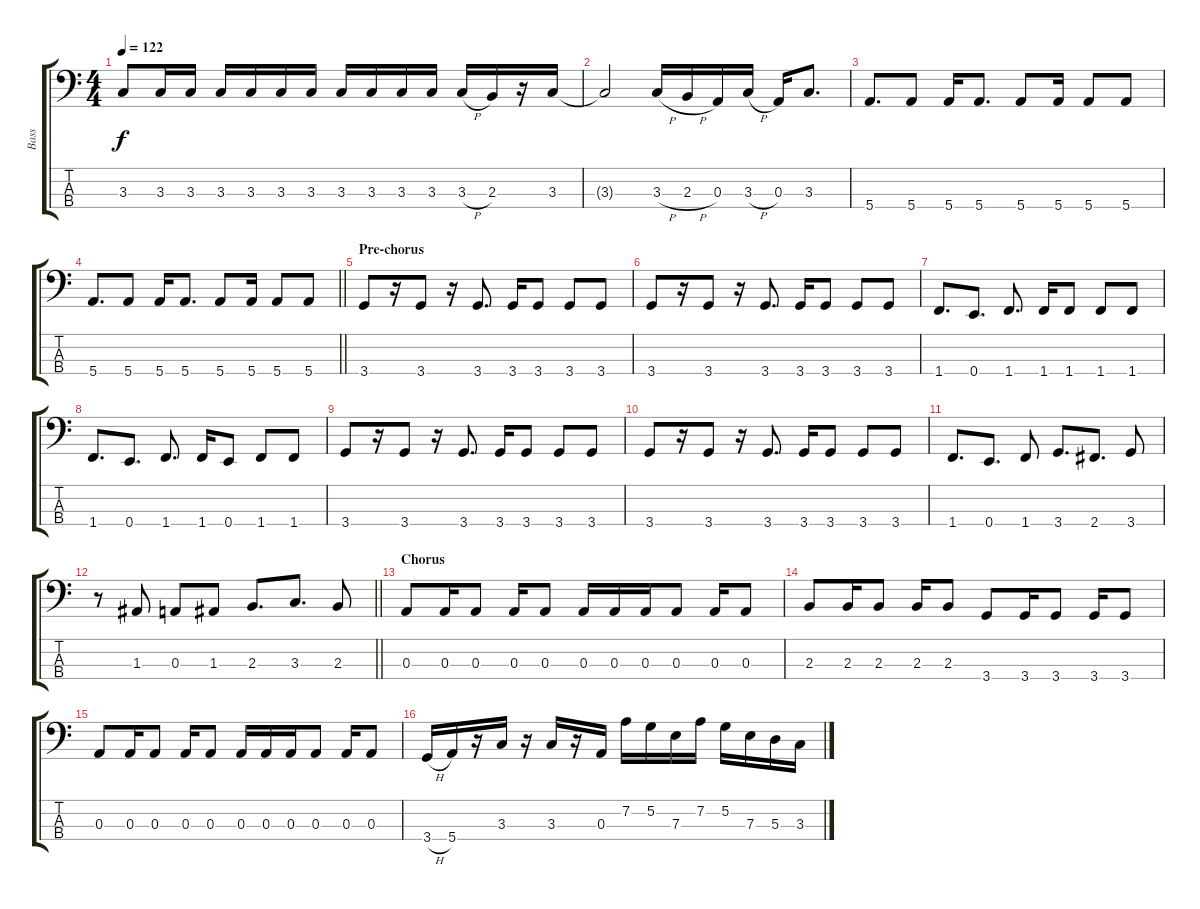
\track ("Bass" "Bass") {instrument electricbasspick}
\staff {score tabs}
\tuning (G2 D2 A1 E1) {hide}
\ts (4 4)
\tempo 122
\clef f4
\ks c
3.3.8{dy f} 3.3.16 3.3.16 3.3.16 3.3.16 3.3.16 3.3.16 3.3.16 3.3.16 3.3.16 3.3.16 3.3{h}.16 2.3.16 r.16 3.3.16 |
3.3{t}.2 3.3{h}.16 2.3{h}.16 0.3.16 3.3{h}.16 0.3.16 3.3.8{d} |
5.4.8{d} 5.4.8 5.4.16 5.4.8{d} 5.4.8 5.4.16 5.4.8 5.4.8 |
\barLineRight lightlight
5.4.8{d} 5.4.8 5.4.16 5.4.8{d} 5.4.8 5.4.16 5.4.8 5.4.8 |
\section ("" "Pre-chorus")
3.4.8 r.16 3.4.8 r.16 3.4.8{d} 3.4.16 3.4.8 3.4.8 3.4.8 |
3.4.8 r.16 3.4.8 r.16 3.4.8{d} 3.4.16 3.4.8 3.4.8 3.4.8 |
1.4.8{d} 0.4.8{d} 1.4.8{d} 1.4.16 1.4.8 1.4.8 1.4.8 |
1.4.8{d} 0.4.8{d} 1.4.8{d} 1.4.16 0.4.8 1.4.8 1.4.8 |
3.4.8 r.16 3.4.8 r.16 3.4.8{d} 3.4.16 3.4.8 3.4.8 3.4.8 |
3.4.8 r.16 3.4.8 r.16 3.4.8{d} 3.4.16 3.4.8 3.4.8 3.4.8 |
1.4.8{d} 0.4.8{d} 1.4.8 3.4.8{d} 2.4.8{d} 3.4.8 |
\barLineRight lightlight
r.8 1.3.8 0.3.8 1.3.8 2.3.8{d} 3.3.8{d} 2.3.8 |
\section ("" "Chorus")
0.3.8 0.3.16 0.3.8 0.3.16 0.3.8 0.3.16 0.3.16 0.3.16 0.3.8 0.3.16 0.3.8 |
2.3.8 2.3.16 2.3.8 2.3.16 2.3.8 3.4.8 3.4.16 3.4.8 3.4.16 3.4.8 |
0.3.8 0.3.16 0.3.8 0.3.16 0.3.8 0.3.16 0.3.16 0.3.16 0.3.8 0.3.16 0.3.8 |
3.4{h}.16 5.4.16 r.16 3.3.16 r.16 3.3.16 r.16 0.3.16 7.2.16 5.2.16 7.3.16 7.2.16 5.2.16 7.3.16 5.3.16 3.3.16
